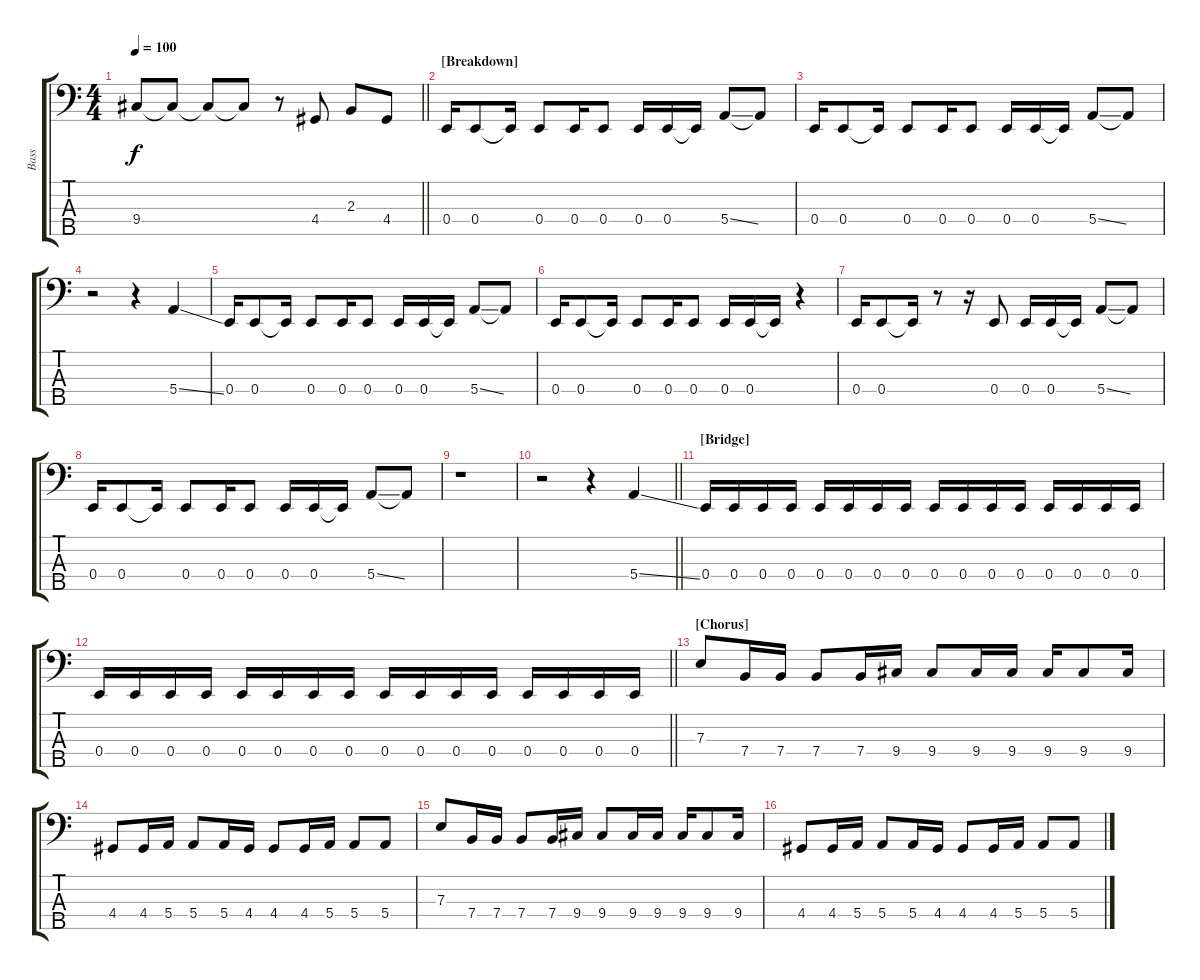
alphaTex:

\track ("Bass" "Bass") {instrument electricbasspick}
\staff {score tabs}
\tuning (G2 D2 A1 E1 B0) {hide}
\ts (4 4)
\tempo 100
\clef f4
\barLineRight lightlight
\ks c
9.4.8{dy f} 9.4{t}.8 9.4{t}.8 9.4{t}.8 r.8 4.4.8 2.3.8 4.4.8 |
\section ("" "[Breakdown]")
0.4.16 0.4.8 0.4{t}.16 0.4.8 0.4.16 0.4.8 0.4.16 0.4.16 0.4{t}.16 5.4{ss}.8 5.4{t}.8 |
0.4.16 0.4.8 0.4{t}.16 0.4.8 0.4.16 0.4.8 0.4.16 0.4.16 0.4{t}.16 5.4{ss}.8 5.4{t}.8 |
r.2 r.4 5.4{ss}.4 |
0.4.16 0.4.8 0.4{t}.16 0.4.8 0.4.16 0.4.8 0.4.16 0.4.16 0.4{t}.16 5.4{ss}.8 5.4{t}.8 |
0.4.16 0.4.8 0.4{t}.16 0.4.8 0.4.16 0.4.8 0.4.16 0.4.16 0.4{t}.16 r.4 |
0.4.16 0.4.8 0.4{t}.16 r.8 r.16 0.4.8 0.4.16 0.4.16 0.4{t}.16 5.4{ss}.8 5.4{t}.8 |
0.4.16 0.4.8 0.4{t}.16 0.4.8 0.4.16 0.4.8 0.4.16 0.4.16 0.4{t}.16 5.4{ss}.8 5.4{t}.8 |
r.1 |
\barLineRight lightlight
r.2 r.4 5.4{ss}.4 |
\section ("" "[Bridge]")
0.4.16 0.4.16 0.4.16 0.4.16 0.4.16 0.4.16 0.4.16 0.4.16 0.4.16 0.4.16 0.4.16 0.4.16 0.4.16 0.4.16 0.4.16 0.4.16 |
\barLineRight lightlight
0.4.16 0.4.16 0.4.16 0.4.16 0.4.16 0.4.16 0.4.16 0.4.16 0.4.16 0.4.16 0.4.16 0.4.16 0.4.16 0.4.16 0.4.16 0.4.16 |
\section ("" "[Chorus]")
7.3.8 7.4.16 7.4.16 7.4.8 7.4.16 9.4.16 9.4.8 9.4.16 9.4.16 9.4.16 9.4.8 9.4.16 |
4.4.8 4.4.16 5.4.16 5.4.8 5.4.16 4.4.16 4.4.8 4.4.16 5.4.16 5.4.8 5.4.8 |
7.3.8 7.4.16 7.4.16 7.4.8 7.4.16 9.4.16 9.4.8 9.4.16 9.4.16 9.4.16 9.4.8 9.4.16 |
4.4.8 4.4.16 5.4.16 5.4.8 5.4.16 4.4.16 4.4.8 4.4.16 5.4.16 5.4.8 5.4.8
